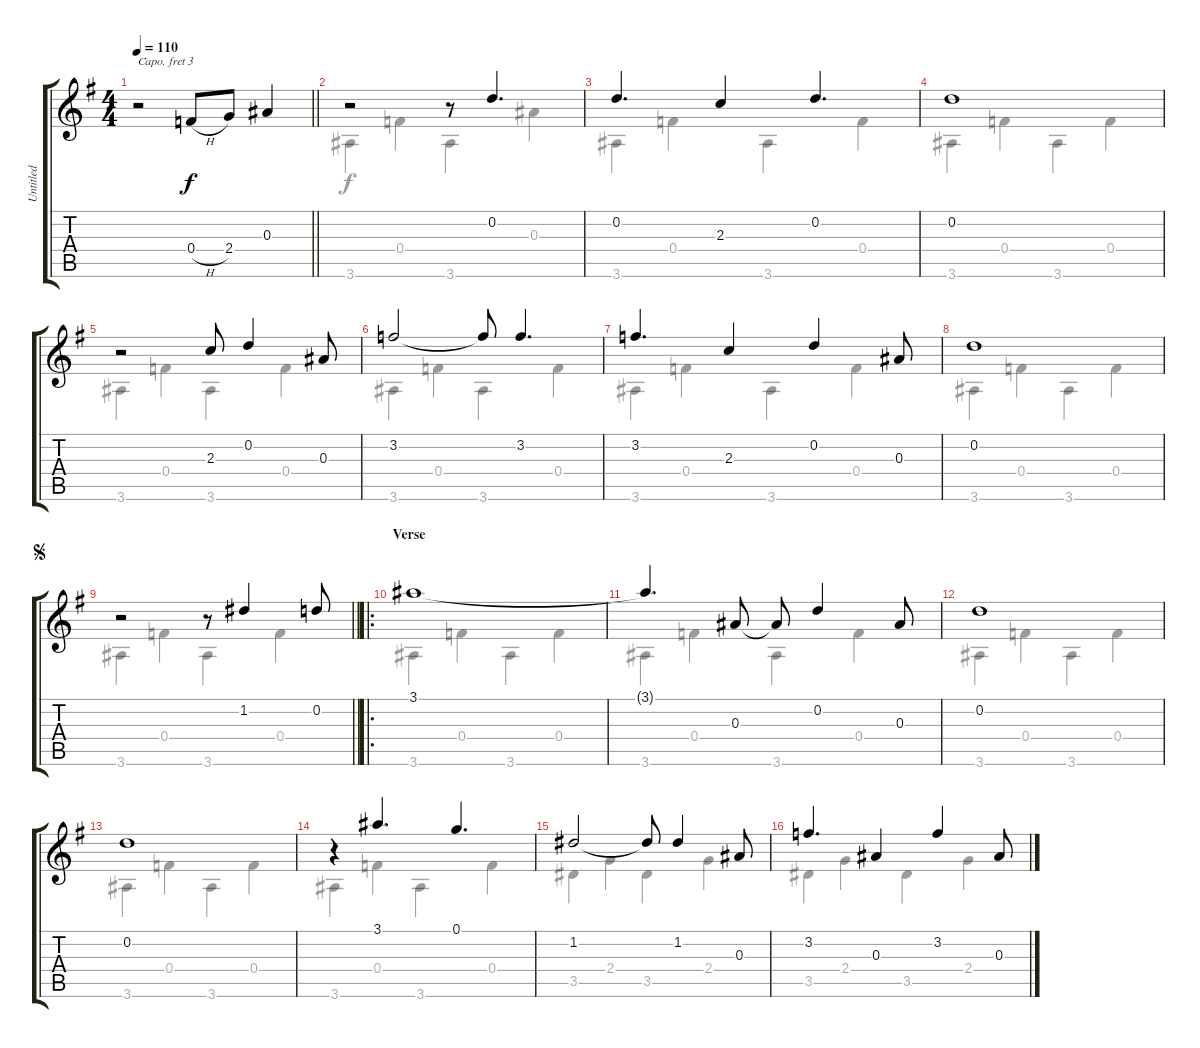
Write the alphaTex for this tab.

\track ("Untitled" "Untitled") {instrument acousticguitarnylon}
\staff {score tabs}
\capo 3
\tuning (E4 B3 G3 D3 A2 E2) {hide}
\voice
\ts (4 4)
\tempo 110
\clef g2
\barLineRight lightlight
\ks g
r.2{dy f instrument acousticguitarnylon} 0.4{h}.8 2.4.8 0.3.4 |
r.2 r.8 0.2.4{d} |
0.2.4{d} 2.3.4 0.2.4{d} |
0.2.1 |
r.2 2.3.8 0.2.4 0.3.8 |
3.2.2 3.2{t}.8 3.2.4{d} |
3.2.4{d} 2.3.4 0.2.4 0.3.8 |
0.2.1 |
\jump segno
\barLineRight lightlight
r.2 r.8 1.2.4 0.2.8 |
\ro
\section ("" "Verse")
3.1.1 |
3.1{t}.4{d} 0.3.8 0.3{t}.8 0.2.4 0.3.8 |
0.2.1 |
0.2.1 |
r.4 3.1.4{d} 0.1.4{d} |
1.2.2 1.2{t}.8 1.2.4 0.3.8 |
3.2.4{d} 0.3.4 3.2.4 0.3.8
\voice
\clef g2
\ottava regular
\simile none
\barLineRight lightlight
\ks g
|
3.6.4 0.4.4 3.6.4 0.3.4 |
3.6.4 0.4.4 3.6.4 0.4.4 |
3.6.4 0.4.4 3.6.4 0.4.4 |
3.6.4 0.4.4 3.6.4 0.4.4 |
3.6.4 0.4.4 3.6.4 0.4.4 |
3.6.4 0.4.4 3.6.4 0.4.4 |
3.6.4 0.4.4 3.6.4 0.4.4 |
\barLineRight lightlight
3.6.4 0.4.4 3.6.4 0.4.4 |
3.6.4 0.4.4 3.6.4 0.4.4 |
3.6.4 0.4.4 3.6.4 0.4.4 |
3.6.4 0.4.4 3.6.4 0.4.4 |
3.6.4 0.4.4 3.6.4 0.4.4 |
3.6.4 0.4.4 3.6.4 0.4.4 |
3.5.4 2.4.4 3.5.4 2.4.4 |
3.5.4 2.4.4 3.5.4 2.4.4
